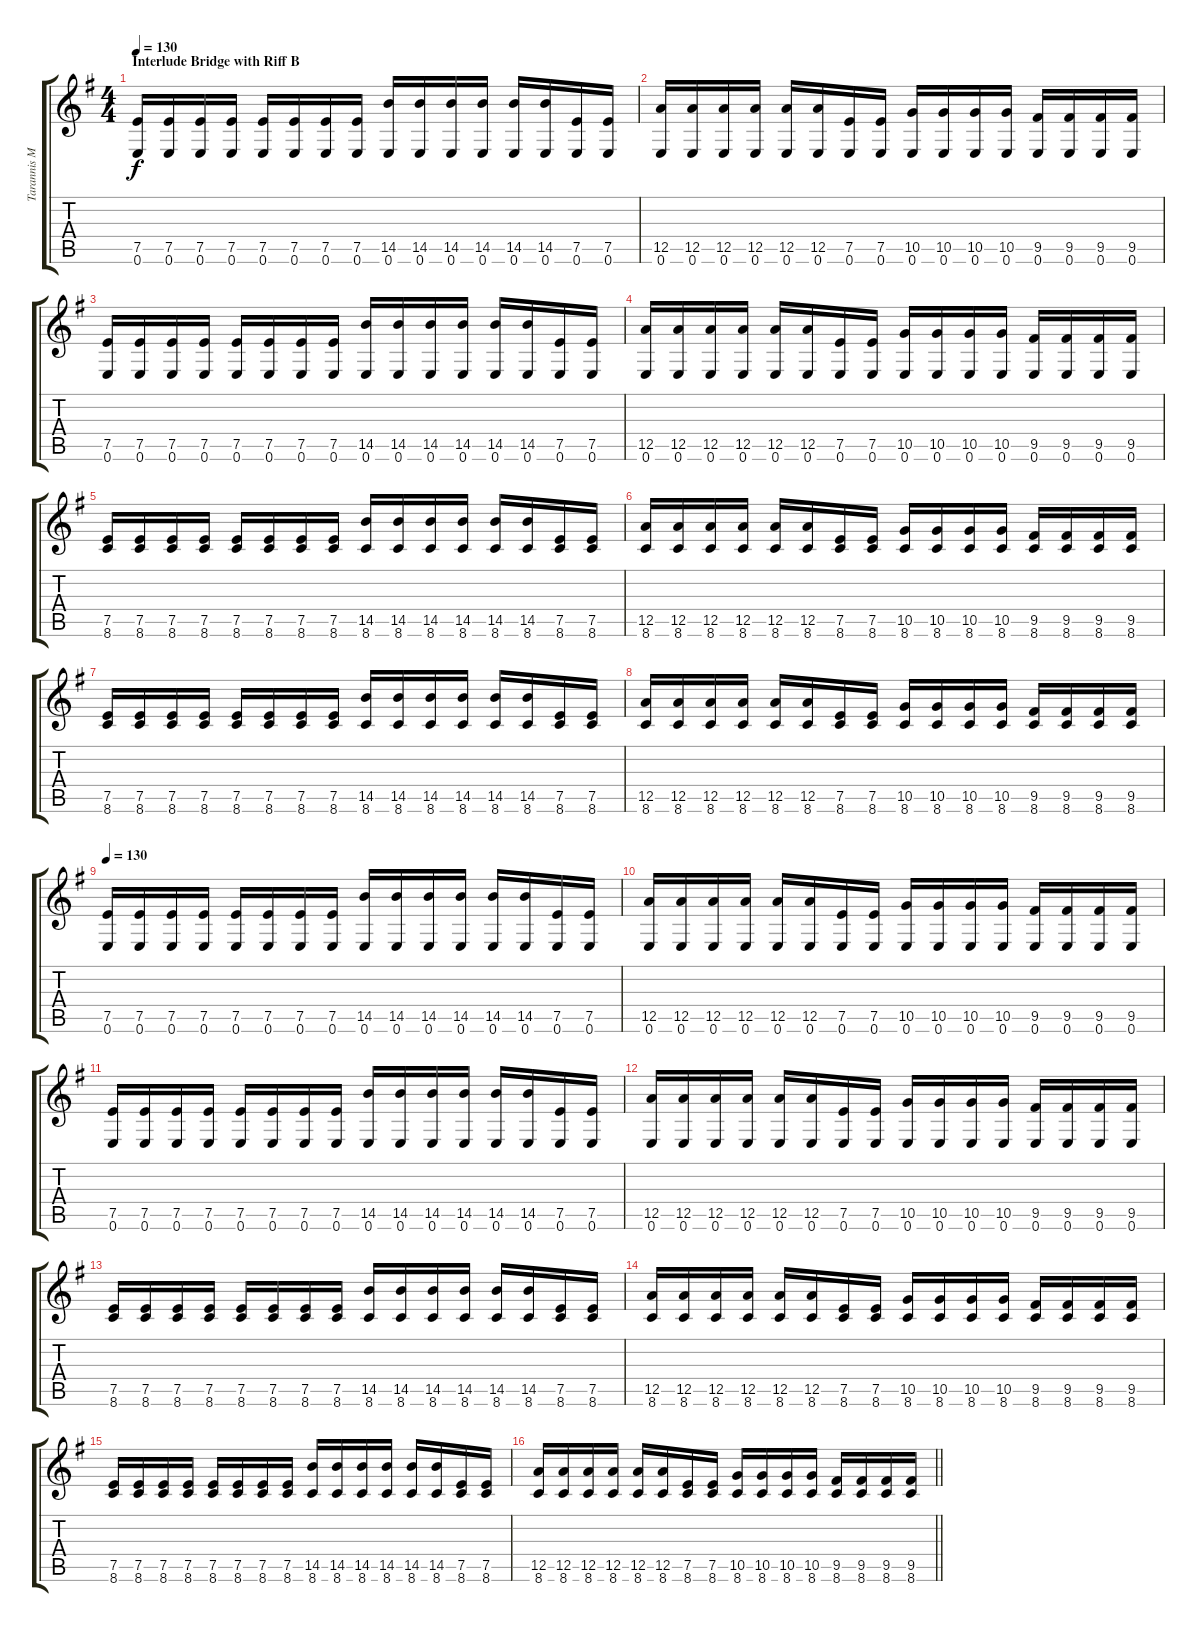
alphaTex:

\track ("Tarannis Moloch" "Tarannis M") {instrument overdrivenguitar}
\staff {score tabs}
\tuning (E4 B3 G3 D3 A2 E2) {hide}
\ts (4 4)
\section ("" "Interlude Bridge with Riff B")
\tempo 130
\clef g2
\ks eminor
(7.5 0.6).16{dy f} (7.5 0.6).16 (7.5 0.6).16 (7.5 0.6).16 (7.5 0.6).16 (7.5 0.6).16 (7.5 0.6).16 (7.5 0.6).16 (14.5 0.6).16 (14.5 0.6).16 (14.5 0.6).16 (14.5 0.6).16 (14.5 0.6).16 (14.5 0.6).16 (7.5 0.6).16 (7.5 0.6).16 |
(12.5 0.6).16 (12.5 0.6).16 (12.5 0.6).16 (12.5 0.6).16 (12.5 0.6).16 (12.5 0.6).16 (7.5 0.6).16 (7.5 0.6).16 (10.5 0.6).16 (10.5 0.6).16 (10.5 0.6).16 (10.5 0.6).16 (9.5 0.6).16 (9.5 0.6).16 (9.5 0.6).16 (9.5 0.6).16 |
(7.5 0.6).16 (7.5 0.6).16 (7.5 0.6).16 (7.5 0.6).16 (7.5 0.6).16 (7.5 0.6).16 (7.5 0.6).16 (7.5 0.6).16 (14.5 0.6).16 (14.5 0.6).16 (14.5 0.6).16 (14.5 0.6).16 (14.5 0.6).16 (14.5 0.6).16 (7.5 0.6).16 (7.5 0.6).16 |
(12.5 0.6).16 (12.5 0.6).16 (12.5 0.6).16 (12.5 0.6).16 (12.5 0.6).16 (12.5 0.6).16 (7.5 0.6).16 (7.5 0.6).16 (10.5 0.6).16 (10.5 0.6).16 (10.5 0.6).16 (10.5 0.6).16 (9.5 0.6).16 (9.5 0.6).16 (9.5 0.6).16 (9.5 0.6).16 |
(7.5 8.6).16 (7.5 8.6).16 (7.5 8.6).16 (7.5 8.6).16 (7.5 8.6).16 (7.5 8.6).16 (7.5 8.6).16 (7.5 8.6).16 (14.5 8.6).16 (14.5 8.6).16 (14.5 8.6).16 (14.5 8.6).16 (14.5 8.6).16 (14.5 8.6).16 (7.5 8.6).16 (7.5 8.6).16 |
(12.5 8.6).16 (12.5 8.6).16 (12.5 8.6).16 (12.5 8.6).16 (12.5 8.6).16 (12.5 8.6).16 (7.5 8.6).16 (7.5 8.6).16 (10.5 8.6).16 (10.5 8.6).16 (10.5 8.6).16 (10.5 8.6).16 (9.5 8.6).16 (9.5 8.6).16 (9.5 8.6).16 (9.5 8.6).16 |
(7.5 8.6).16 (7.5 8.6).16 (7.5 8.6).16 (7.5 8.6).16 (7.5 8.6).16 (7.5 8.6).16 (7.5 8.6).16 (7.5 8.6).16 (14.5 8.6).16 (14.5 8.6).16 (14.5 8.6).16 (14.5 8.6).16 (14.5 8.6).16 (14.5 8.6).16 (7.5 8.6).16 (7.5 8.6).16 |
(12.5 8.6).16 (12.5 8.6).16 (12.5 8.6).16 (12.5 8.6).16 (12.5 8.6).16 (12.5 8.6).16 (7.5 8.6).16 (7.5 8.6).16 (10.5 8.6).16 (10.5 8.6).16 (10.5 8.6).16 (10.5 8.6).16 (9.5 8.6).16 (9.5 8.6).16 (9.5 8.6).16 (9.5 8.6).16 |
\tempo 130
(7.5 0.6).16 (7.5 0.6).16 (7.5 0.6).16 (7.5 0.6).16 (7.5 0.6).16 (7.5 0.6).16 (7.5 0.6).16 (7.5 0.6).16 (14.5 0.6).16 (14.5 0.6).16 (14.5 0.6).16 (14.5 0.6).16 (14.5 0.6).16 (14.5 0.6).16 (7.5 0.6).16 (7.5 0.6).16 |
(12.5 0.6).16 (12.5 0.6).16 (12.5 0.6).16 (12.5 0.6).16 (12.5 0.6).16 (12.5 0.6).16 (7.5 0.6).16 (7.5 0.6).16 (10.5 0.6).16 (10.5 0.6).16 (10.5 0.6).16 (10.5 0.6).16 (9.5 0.6).16 (9.5 0.6).16 (9.5 0.6).16 (9.5 0.6).16 |
(7.5 0.6).16 (7.5 0.6).16 (7.5 0.6).16 (7.5 0.6).16 (7.5 0.6).16 (7.5 0.6).16 (7.5 0.6).16 (7.5 0.6).16 (14.5 0.6).16 (14.5 0.6).16 (14.5 0.6).16 (14.5 0.6).16 (14.5 0.6).16 (14.5 0.6).16 (7.5 0.6).16 (7.5 0.6).16 |
(12.5 0.6).16 (12.5 0.6).16 (12.5 0.6).16 (12.5 0.6).16 (12.5 0.6).16 (12.5 0.6).16 (7.5 0.6).16 (7.5 0.6).16 (10.5 0.6).16 (10.5 0.6).16 (10.5 0.6).16 (10.5 0.6).16 (9.5 0.6).16 (9.5 0.6).16 (9.5 0.6).16 (9.5 0.6).16 |
(7.5 8.6).16 (7.5 8.6).16 (7.5 8.6).16 (7.5 8.6).16 (7.5 8.6).16 (7.5 8.6).16 (7.5 8.6).16 (7.5 8.6).16 (14.5 8.6).16 (14.5 8.6).16 (14.5 8.6).16 (14.5 8.6).16 (14.5 8.6).16 (14.5 8.6).16 (7.5 8.6).16 (7.5 8.6).16 |
(12.5 8.6).16 (12.5 8.6).16 (12.5 8.6).16 (12.5 8.6).16 (12.5 8.6).16 (12.5 8.6).16 (7.5 8.6).16 (7.5 8.6).16 (10.5 8.6).16 (10.5 8.6).16 (10.5 8.6).16 (10.5 8.6).16 (9.5 8.6).16 (9.5 8.6).16 (9.5 8.6).16 (9.5 8.6).16 |
(7.5 8.6).16 (7.5 8.6).16 (7.5 8.6).16 (7.5 8.6).16 (7.5 8.6).16 (7.5 8.6).16 (7.5 8.6).16 (7.5 8.6).16 (14.5 8.6).16 (14.5 8.6).16 (14.5 8.6).16 (14.5 8.6).16 (14.5 8.6).16 (14.5 8.6).16 (7.5 8.6).16 (7.5 8.6).16 |
\barLineRight lightlight
(12.5 8.6).16 (12.5 8.6).16 (12.5 8.6).16 (12.5 8.6).16 (12.5 8.6).16 (12.5 8.6).16 (7.5 8.6).16 (7.5 8.6).16 (10.5 8.6).16 (10.5 8.6).16 (10.5 8.6).16 (10.5 8.6).16 (9.5 8.6).16 (9.5 8.6).16 (9.5 8.6).16 (9.5 8.6).16
